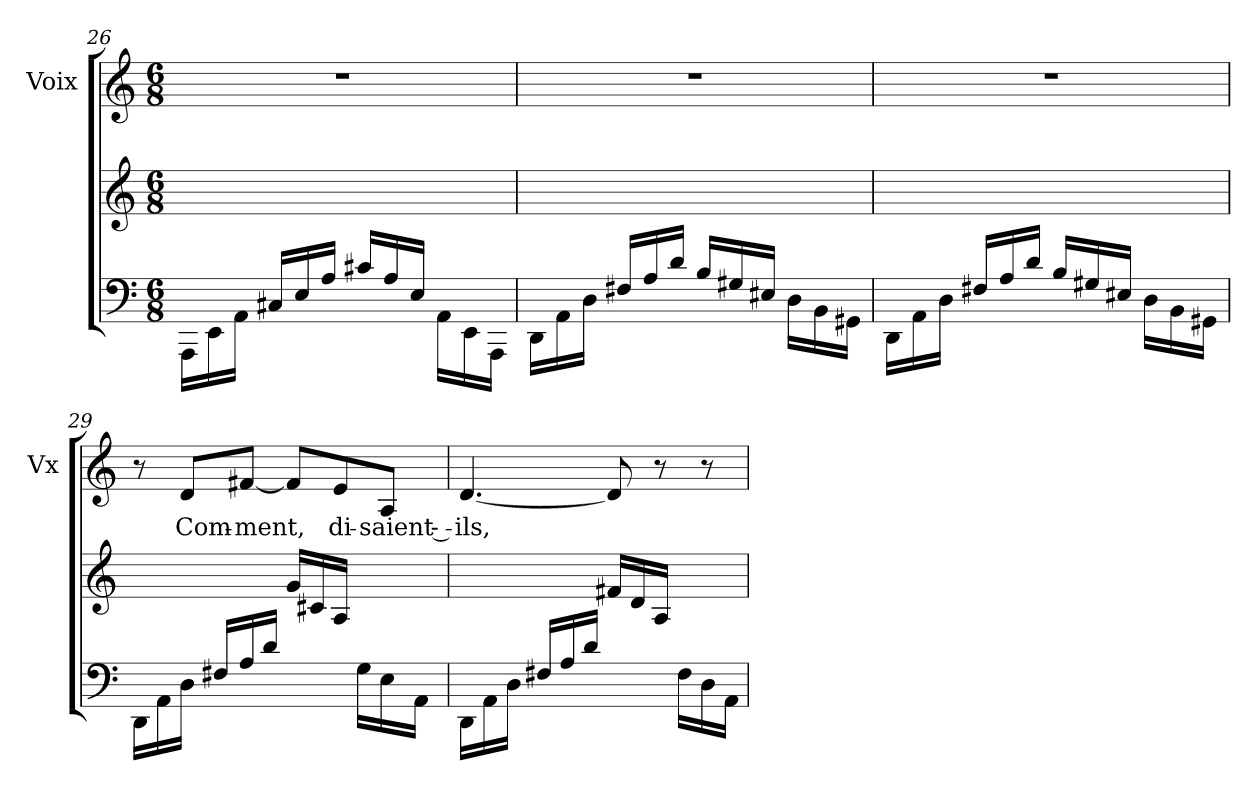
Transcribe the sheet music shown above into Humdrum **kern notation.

**kern	**kern	**kern	**text
*part2	*part2	*part1	*part1
*staff3	*staff2	*staff1	*staff1
*	*	*I"Voix	*
*	*	*I'Vx	*
*clefF4	*clefG2	*clefG2	*
*k[]	*k[]	*k[]	*
*C:	*C:	*C:	*
*M6/8	*M6/8	*M6/8	*
=26	=26	=26	=26
16AAA\LL	2.ryy	2.r	.
16EE\	.	.	.
16AA\JJ	.	.	.
16C#X/LL	.	.	.
16E/	.	.	.
16A/JJ	.	.	.
16c#X/LL	.	.	.
16A/	.	.	.
16E/JJ	.	.	.
16AA\LL	.	.	.
16EE\	.	.	.
16AAA\JJ	.	.	.
=27	=27	=27	=27
16DD\LL	2.ryy	2.r	.
16AA\	.	.	.
16D\JJ	.	.	.
16F#X/LL	.	.	.
16A/	.	.	.
16d/JJ	.	.	.
16B/LL	.	.	.
16G#X/	.	.	.
16E#X/JJ	.	.	.
16D\LL	.	.	.
16BB\	.	.	.
16GG#X\JJ	.	.	.
!!LO:LB:g=z
=28	=28	=28	=28
16DD\LL	2.ryy	2.r	.
16AA\	.	.	.
16D\JJ	.	.	.
16F#X/LL	.	.	.
16A/	.	.	.
16d/JJ	.	.	.
16B/LL	.	.	.
16G#X/	.	.	.
16E#X/JJ	.	.	.
16D\LL	.	.	.
16BB\	.	.	.
16GG#X\JJ	.	.	.
=29	=29	=29	=29
*	*^	*	*
16DD\LL	2.ryy	4.ryy	8r	.
16AA\	.	.	.	.
!	!	!	!	!LO:LY:b
16D\JJ	.	.	8d/L	Com-
16F#X/LL	.	.	.	.
!	!	!	!	!LO:LY:b
16A/	.	.	[8f#X/J	-ment,
16d/JJ	.	.	.	.
8.ryy	.	16g/LL	8f#/L]	.
.	.	16c#X/	.	.
!	!	!	!	!LO:LY:b
.	.	16A/JJ	8e/	di-
16G\LL	.	8.ryy	.	.
!	!	!	!	!LO:LY:b
16E\	.	.	8A/J	-saient ‑-
16AA\JJ	.	.	.	.
=30	=30	=30	=30	=30
!	!	!	!	!LO:LY:b
16DD\LL	2.ryy	4.ryy	[4.d/	-ils,
16AA\	.	.	.	.
16D\JJ	.	.	.	.
16F#X/LL	.	.	.	.
16A/	.	.	.	.
16d/JJ	.	.	.	.
8.ryy	.	16f#X/LL	8d/]	.
.	.	16d/	.	.
.	.	16A/JJ	8r	.
16F#\LL	.	8.ryy	.	.
16D\	.	.	8r	.
16AA\JJ	.	.	.	.
*	*v	*v	*	*
=	=	=	=
*-	*-	*-	*-
